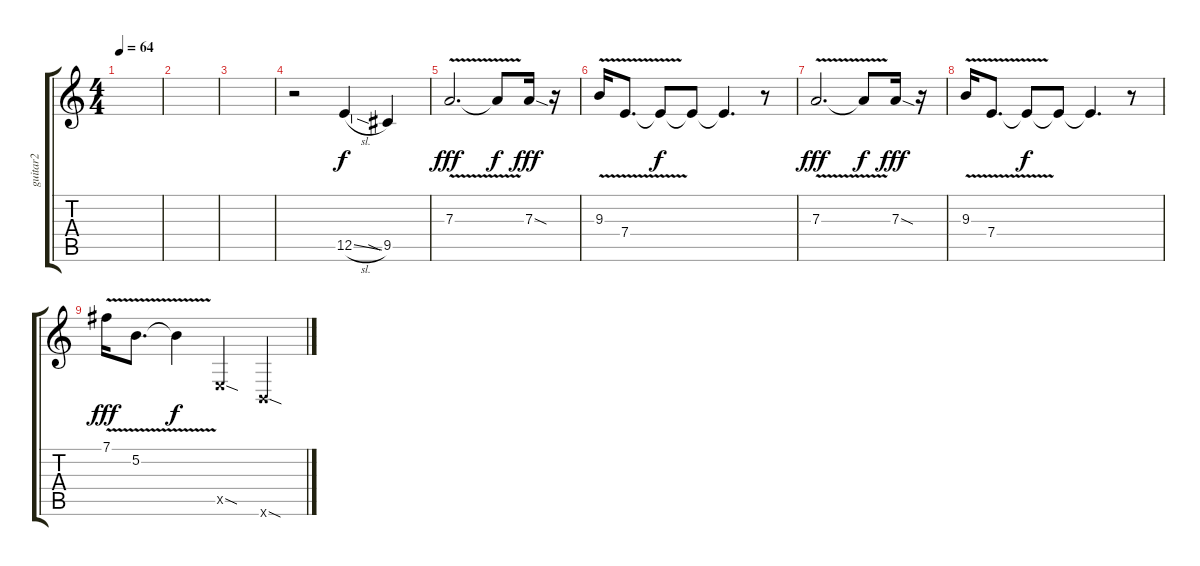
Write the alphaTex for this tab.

\track ("guitar2" "guitar2") {instrument distortionguitar}
\staff {score tabs}
\tuning (B3 Gb3 D3 A2 E2 B1) {hide}
\ts (4 4)
\tempo 64
\clef g2
\ks c
|
|
|
r.2 12.5{sl}.4 9.5{sia}.4 |
7.3{v}.2{d dy fff} 7.3{t}.8{dy f} 7.3{sod}.16{dy fff} r.16 |
9.3{v}.16 7.4{v}.8{d} 7.4{t}.8{dy f} 7.4{t}.8 7.4{t}.4{d} r.8 |
7.3{v}.2{d dy fff} 7.3{t}.8{dy f} 7.3{sod}.16{dy fff} r.16 |
9.3{v}.16 7.4{v}.8{d} 7.4{t}.8{dy f} 7.4{t}.8 7.4{t}.4{d} r.8 |
7.1{v}.16{dy fff} 5.2{v}.8{d} 5.2{t}.4{dy f} 0.5{sod x}.4 0.6{sod x}.4
